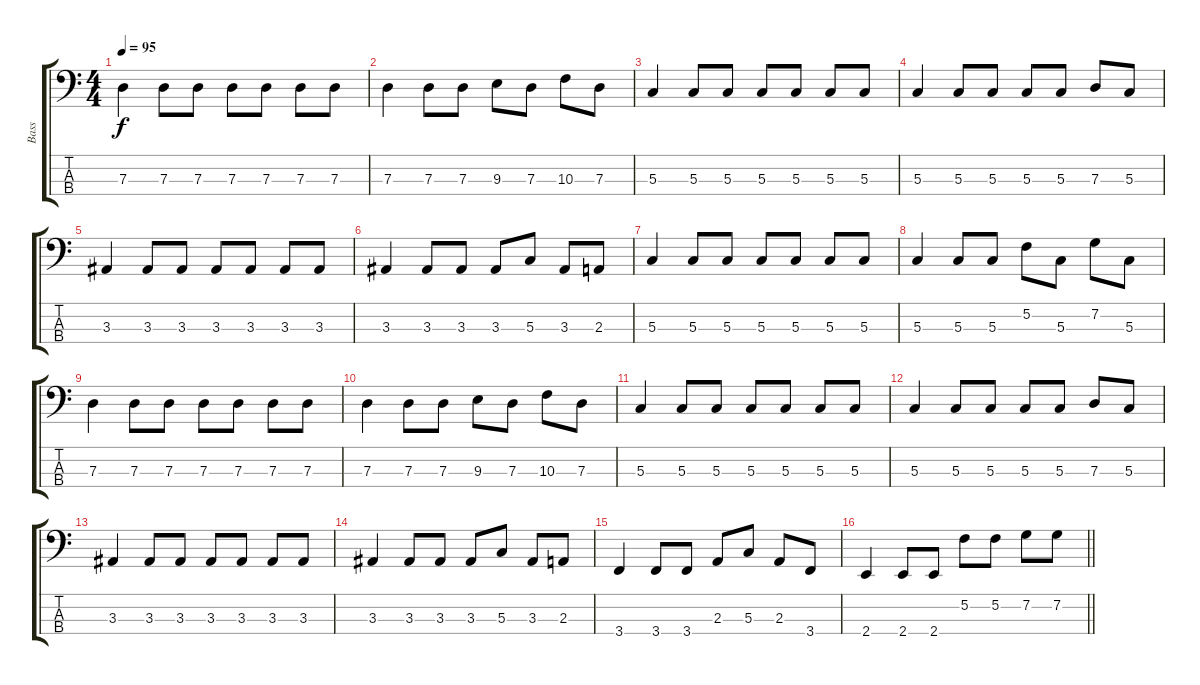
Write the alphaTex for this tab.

\track ("Bass" "Bass") {instrument electricbassfinger}
\staff {score tabs}
\tuning (F2 C2 G1 D1) {hide}
\ts (4 4)
\tempo 95
\clef f4
\ks c
7.3.4{dy f} 7.3.8 7.3.8 7.3.8 7.3.8 7.3.8 7.3.8 |
7.3.4 7.3.8 7.3.8 9.3.8 7.3.8 10.3.8 7.3.8 |
5.3.4 5.3.8 5.3.8 5.3.8 5.3.8 5.3.8 5.3.8 |
5.3.4 5.3.8 5.3.8 5.3.8 5.3.8 7.3.8 5.3.8 |
3.3.4 3.3.8 3.3.8 3.3.8 3.3.8 3.3.8 3.3.8 |
3.3.4 3.3.8 3.3.8 3.3.8 5.3.8 3.3.8 2.3.8 |
5.3.4 5.3.8 5.3.8 5.3.8 5.3.8 5.3.8 5.3.8 |
5.3.4 5.3.8 5.3.8 5.2.8 5.3.8 7.2.8 5.3.8 |
7.3.4 7.3.8 7.3.8 7.3.8 7.3.8 7.3.8 7.3.8 |
7.3.4 7.3.8 7.3.8 9.3.8 7.3.8 10.3.8 7.3.8 |
5.3.4 5.3.8 5.3.8 5.3.8 5.3.8 5.3.8 5.3.8 |
5.3.4 5.3.8 5.3.8 5.3.8 5.3.8 7.3.8 5.3.8 |
3.3.4 3.3.8 3.3.8 3.3.8 3.3.8 3.3.8 3.3.8 |
3.3.4 3.3.8 3.3.8 3.3.8 5.3.8 3.3.8 2.3.8 |
3.4.4 3.4.8 3.4.8 2.3.8 5.3.8 2.3.8 3.4.8 |
\barLineRight lightlight
2.4.4 2.4.8 2.4.8 5.2.8 5.2.8 7.2.8 7.2.8
